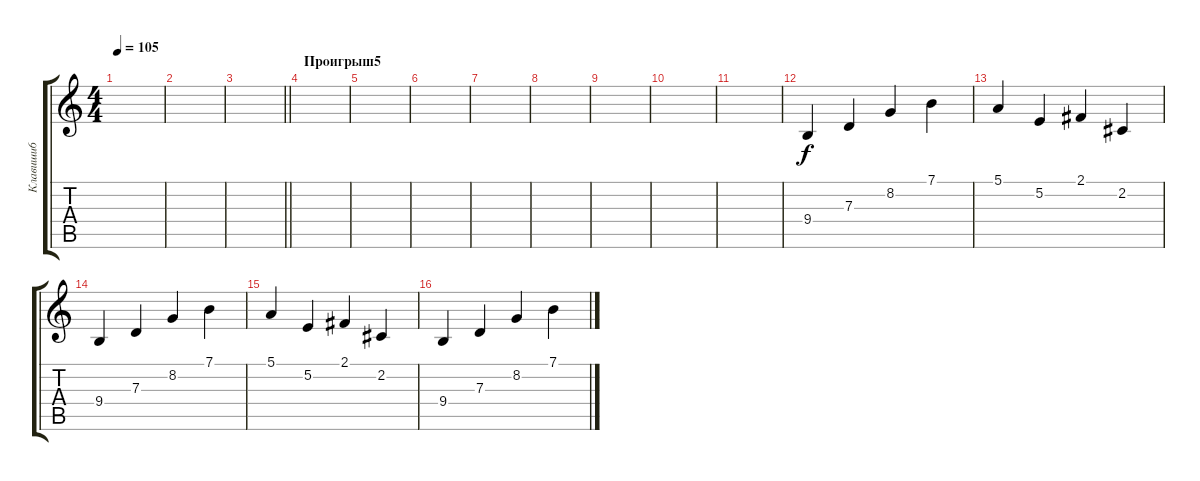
\track ("Клавиши6" "Клавиши6") {instrument orchestralharp}
\staff {score tabs}
\tuning (E4 B3 G3 D3 A2 E2) {hide}
\ts (4 4)
\tempo 105
\clef g2
\ks c
|
|
\barLineRight lightlight
|
\section ("" "Проигрыш5")
|
|
|
|
|
|
|
|
9.4.4 7.3.4 8.2.4 7.1.4 |
5.1.4 5.2.4 2.1.4 2.2.4 |
9.4.4 7.3.4 8.2.4 7.1.4 |
5.1.4 5.2.4 2.1.4 2.2.4 |
9.4.4 7.3.4 8.2.4 7.1.4
